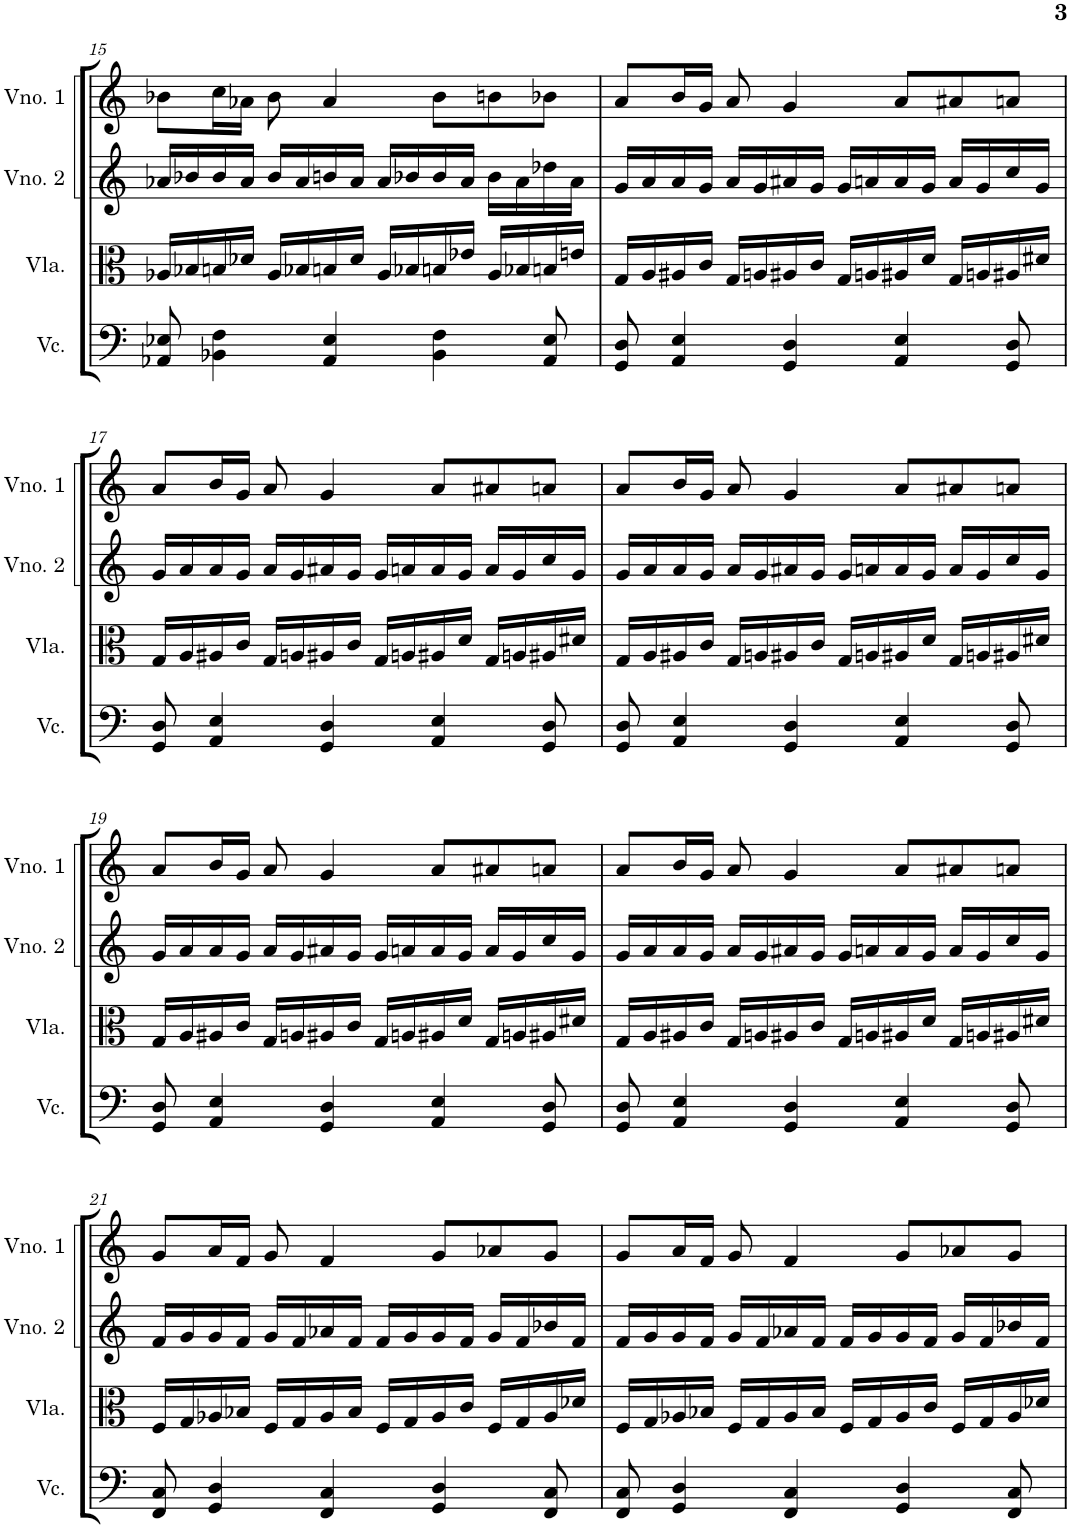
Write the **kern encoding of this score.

**kern	**kern	**kern	**kern
*part4	*part3	*part2	*part1
*staff4	*staff3	*staff2	*staff1
*I"Violoncelo	*I"Viola	*I"Violino 2	*I"Violino 1
*I'Vc.	*I'Vla.	*I'Vno. 2	*I'Vno. 1
!!LO:PB:g=z
*clefF4	*clefC3	*clefG2	*clefG2
*k[]	*k[]	*k[]	*k[]
*M4/4	*M4/4	*M4/4	*M4/4
=15	=15	=15	=15
8AA-X/ 8E-X/	16A-X/LL	16a-X/LL	8b-X\L
.	16B-X/	16b-X/	.
4BB-X\ 4F\	16Bn/	16b-/	16cc\L
.	16d-X/JJ	16a-/JJ	16a-X\JJ
.	16A-/LL	16b-/LL	8b-\
.	16B-X/	16a-/	.
4AA-/ 4E-/	16Bn/	16bn/	4a-/
.	16d-/JJ	16a-/JJ	.
.	16A-/LL	16a-/LL	.
.	16B-X/	16b-X/	.
4BB-\ 4F\	16Bn/	16b-/	8b-\L
.	16e-X/JJ	16a-/JJ	.
.	16A-/LL	16b-\LL	8bn\
.	16B-X/	16a-\	.
8AA-/ 8E-/	16Bn/	16dd-X\	8b-X\J
.	16en/JJ	16a-\JJ	.
=16	=16	=16	=16
8GG/ 8D/	16G/LL	16g/LL	8a/L
.	16A/	16a/	.
4AA/ 4E/	16A#X/	16a/	16b/L
.	16c/JJ	16g/JJ	16g/JJ
.	16G/LL	16a/LL	8a/
.	16An/	16g/	.
4GG/ 4D/	16A#X/	16a#X/	4g/
.	16c/JJ	16g/JJ	.
.	16G/LL	16g/LL	.
.	16An/	16an/	.
4AA/ 4E/	16A#X/	16a/	8a/L
.	16d/JJ	16g/JJ	.
.	16G/LL	16a/LL	8a#X/
.	16An/	16g/	.
8GG/ 8D/	16A#X/	16cc/	8an/J
.	16d#X/JJ	16g/JJ	.
!!LO:LB:g=z
=17	=17	=17	=17
8GG/ 8D/	16G/LL	16g/LL	8a/L
.	16A/	16a/	.
4AA/ 4E/	16A#X/	16a/	16b/L
.	16c/JJ	16g/JJ	16g/JJ
.	16G/LL	16a/LL	8a/
.	16An/	16g/	.
4GG/ 4D/	16A#X/	16a#X/	4g/
.	16c/JJ	16g/JJ	.
.	16G/LL	16g/LL	.
.	16An/	16an/	.
4AA/ 4E/	16A#X/	16a/	8a/L
.	16d/JJ	16g/JJ	.
.	16G/LL	16a/LL	8a#X/
.	16An/	16g/	.
8GG/ 8D/	16A#X/	16cc/	8an/J
.	16d#X/JJ	16g/JJ	.
=18	=18	=18	=18
8GG/ 8D/	16G/LL	16g/LL	8a/L
.	16A/	16a/	.
4AA/ 4E/	16A#X/	16a/	16b/L
.	16c/JJ	16g/JJ	16g/JJ
.	16G/LL	16a/LL	8a/
.	16An/	16g/	.
4GG/ 4D/	16A#X/	16a#X/	4g/
.	16c/JJ	16g/JJ	.
.	16G/LL	16g/LL	.
.	16An/	16an/	.
4AA/ 4E/	16A#X/	16a/	8a/L
.	16d/JJ	16g/JJ	.
.	16G/LL	16a/LL	8a#X/
.	16An/	16g/	.
8GG/ 8D/	16A#X/	16cc/	8an/J
.	16d#X/JJ	16g/JJ	.
!!LO:LB:g=z
=19	=19	=19	=19
8GG/ 8D/	16G/LL	16g/LL	8a/L
.	16A/	16a/	.
4AA/ 4E/	16A#X/	16a/	16b/L
.	16c/JJ	16g/JJ	16g/JJ
.	16G/LL	16a/LL	8a/
.	16An/	16g/	.
4GG/ 4D/	16A#X/	16a#X/	4g/
.	16c/JJ	16g/JJ	.
.	16G/LL	16g/LL	.
.	16An/	16an/	.
4AA/ 4E/	16A#X/	16a/	8a/L
.	16d/JJ	16g/JJ	.
.	16G/LL	16a/LL	8a#X/
.	16An/	16g/	.
8GG/ 8D/	16A#X/	16cc/	8an/J
.	16d#X/JJ	16g/JJ	.
=20	=20	=20	=20
8GG/ 8D/	16G/LL	16g/LL	8a/L
.	16A/	16a/	.
4AA/ 4E/	16A#X/	16a/	16b/L
.	16c/JJ	16g/JJ	16g/JJ
.	16G/LL	16a/LL	8a/
.	16An/	16g/	.
4GG/ 4D/	16A#X/	16a#X/	4g/
.	16c/JJ	16g/JJ	.
.	16G/LL	16g/LL	.
.	16An/	16an/	.
4AA/ 4E/	16A#X/	16a/	8a/L
.	16d/JJ	16g/JJ	.
.	16G/LL	16a/LL	8a#X/
.	16An/	16g/	.
8GG/ 8D/	16A#X/	16cc/	8an/J
.	16d#X/JJ	16g/JJ	.
!!LO:LB:g=z
=21	=21	=21	=21
8FF/ 8C/	16F/LL	16f/LL	8g/L
.	16G/	16g/	.
4GG/ 4D/	16A-X/	16g/	16a/L
.	16B-X/JJ	16f/JJ	16f/JJ
.	16F/LL	16g/LL	8g/
.	16G/	16f/	.
4FF/ 4C/	16A-/	16a-X/	4f/
.	16B-/JJ	16f/JJ	.
.	16F/LL	16f/LL	.
.	16G/	16g/	.
4GG/ 4D/	16A-/	16g/	8g/L
.	16c/JJ	16f/JJ	.
.	16F/LL	16g/LL	8a-X/
.	16G/	16f/	.
8FF/ 8C/	16A-/	16b-X/	8g/J
.	16d-X/JJ	16f/JJ	.
=22	=22	=22	=22
8FF/ 8C/	16F/LL	16f/LL	8g/L
.	16G/	16g/	.
4GG/ 4D/	16A-X/	16g/	16a/L
.	16B-X/JJ	16f/JJ	16f/JJ
.	16F/LL	16g/LL	8g/
.	16G/	16f/	.
4FF/ 4C/	16A-/	16a-X/	4f/
.	16B-/JJ	16f/JJ	.
.	16F/LL	16f/LL	.
.	16G/	16g/	.
4GG/ 4D/	16A-/	16g/	8g/L
.	16c/JJ	16f/JJ	.
.	16F/LL	16g/LL	8a-X/
.	16G/	16f/	.
8FF/ 8C/	16A-/	16b-X/	8g/J
.	16d-X/JJ	16f/JJ	.
=	=	=	=
*-	*-	*-	*-
